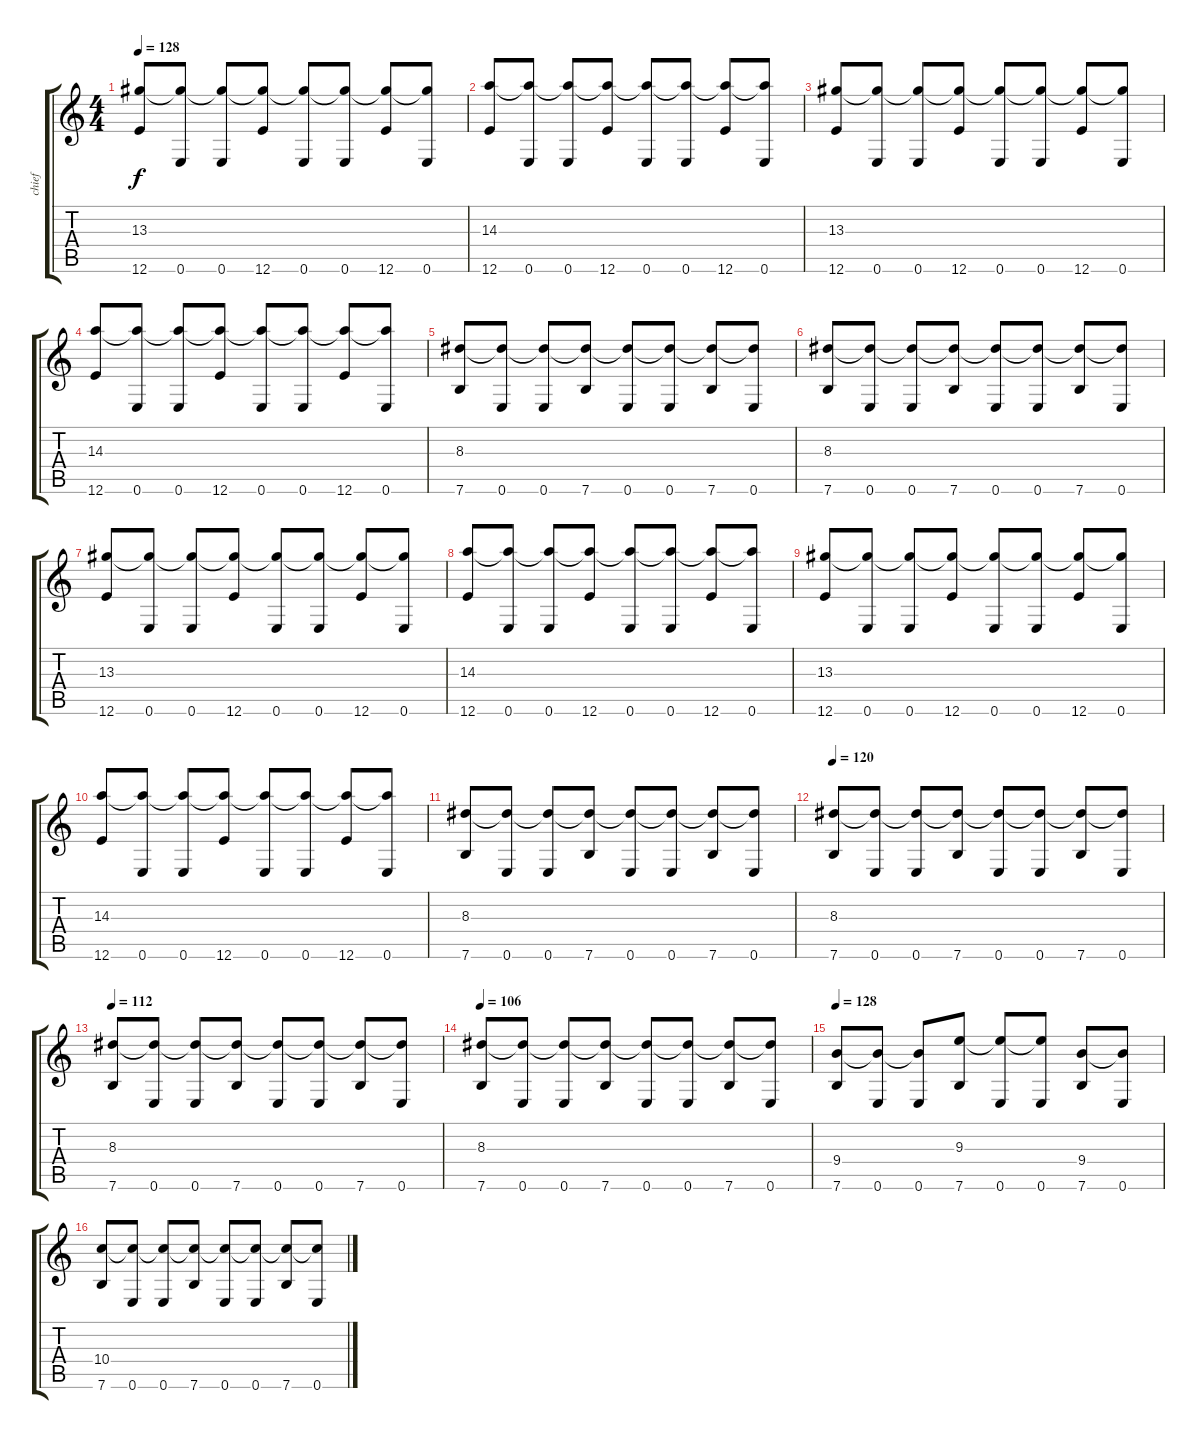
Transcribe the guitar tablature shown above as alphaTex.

\track ("chief" "chief") {instrument acousticguitarnylon}
\staff {score tabs}
\tuning (E4 B3 G3 D3 A2 E2) {hide}
\ts (4 4)
\tempo 128
\clef g2
\ks c
(13.3 12.6).8{dy f} (13.3{t} 0.6).8 (13.3{t} 0.6).8 (13.3{t} 12.6).8 (13.3{t} 0.6).8 (13.3{t} 0.6).8 (13.3{t} 12.6).8 (13.3{t} 0.6).8 |
(14.3 12.6).8 (14.3{t} 0.6).8 (14.3{t} 0.6).8 (14.3{t} 12.6).8 (14.3{t} 0.6).8 (14.3{t} 0.6).8 (14.3{t} 12.6).8 (14.3{t} 0.6).8 |
(13.3 12.6).8 (13.3{t} 0.6).8 (13.3{t} 0.6).8 (13.3{t} 12.6).8 (13.3{t} 0.6).8 (13.3{t} 0.6).8 (13.3{t} 12.6).8 (13.3{t} 0.6).8 |
(14.3 12.6).8 (14.3{t} 0.6).8 (14.3{t} 0.6).8 (14.3{t} 12.6).8 (14.3{t} 0.6).8 (14.3{t} 0.6).8 (14.3{t} 12.6).8 (14.3{t} 0.6).8 |
(8.3 7.6).8 (8.3{t} 0.6).8 (8.3{t} 0.6).8 (8.3{t} 7.6).8 (8.3{t} 0.6).8 (8.3{t} 0.6).8 (8.3{t} 7.6).8 (8.3{t} 0.6).8 |
(8.3 7.6).8 (8.3{t} 0.6).8 (8.3{t} 0.6).8 (8.3{t} 7.6).8 (8.3{t} 0.6).8 (8.3{t} 0.6).8 (8.3{t} 7.6).8 (8.3{t} 0.6).8 |
(13.3 12.6).8 (13.3{t} 0.6).8 (13.3{t} 0.6).8 (13.3{t} 12.6).8 (13.3{t} 0.6).8 (13.3{t} 0.6).8 (13.3{t} 12.6).8 (13.3{t} 0.6).8 |
(14.3 12.6).8 (14.3{t} 0.6).8 (14.3{t} 0.6).8 (14.3{t} 12.6).8 (14.3{t} 0.6).8 (14.3{t} 0.6).8 (14.3{t} 12.6).8 (14.3{t} 0.6).8 |
(13.3 12.6).8 (13.3{t} 0.6).8 (13.3{t} 0.6).8 (13.3{t} 12.6).8 (13.3{t} 0.6).8 (13.3{t} 0.6).8 (13.3{t} 12.6).8 (13.3{t} 0.6).8 |
(14.3 12.6).8 (14.3{t} 0.6).8 (14.3{t} 0.6).8 (14.3{t} 12.6).8 (14.3{t} 0.6).8 (14.3{t} 0.6).8 (14.3{t} 12.6).8 (14.3{t} 0.6).8 |
(8.3 7.6).8 (8.3{t} 0.6).8 (8.3{t} 0.6).8 (8.3{t} 7.6).8 (8.3{t} 0.6).8 (8.3{t} 0.6).8 (8.3{t} 7.6).8 (8.3{t} 0.6).8 |
\tempo 120
(8.3 7.6).8 (8.3{t} 0.6).8 (8.3{t} 0.6).8 (8.3{t} 7.6).8 (8.3{t} 0.6).8 (8.3{t} 0.6).8 (8.3{t} 7.6).8 (8.3{t} 0.6).8 |
\tempo 112
(8.3 7.6).8 (8.3{t} 0.6).8 (8.3{t} 0.6).8 (8.3{t} 7.6).8 (8.3{t} 0.6).8 (8.3{t} 0.6).8 (8.3{t} 7.6).8 (8.3{t} 0.6).8 |
\tempo 106
(8.3 7.6).8 (8.3{t} 0.6).8 (8.3{t} 0.6).8 (8.3{t} 7.6).8 (8.3{t} 0.6).8 (8.3{t} 0.6).8 (8.3{t} 7.6).8 (8.3{t} 0.6).8 |
\tempo 128
(9.4 7.6).8 (9.4{t} 0.6).8 (9.4{t} 0.6).8 (9.3 7.6).8 (9.3{t} 0.6).8 (9.3{t} 0.6).8 (9.4 7.6).8 (9.4{t} 0.6).8 |
(10.4 7.6).8 (10.4{t} 0.6).8 (10.4{t} 0.6).8 (10.4{t} 7.6).8 (10.4{t} 0.6).8 (10.4{t} 0.6).8 (10.4{t} 7.6).8 (10.4{t} 0.6).8
